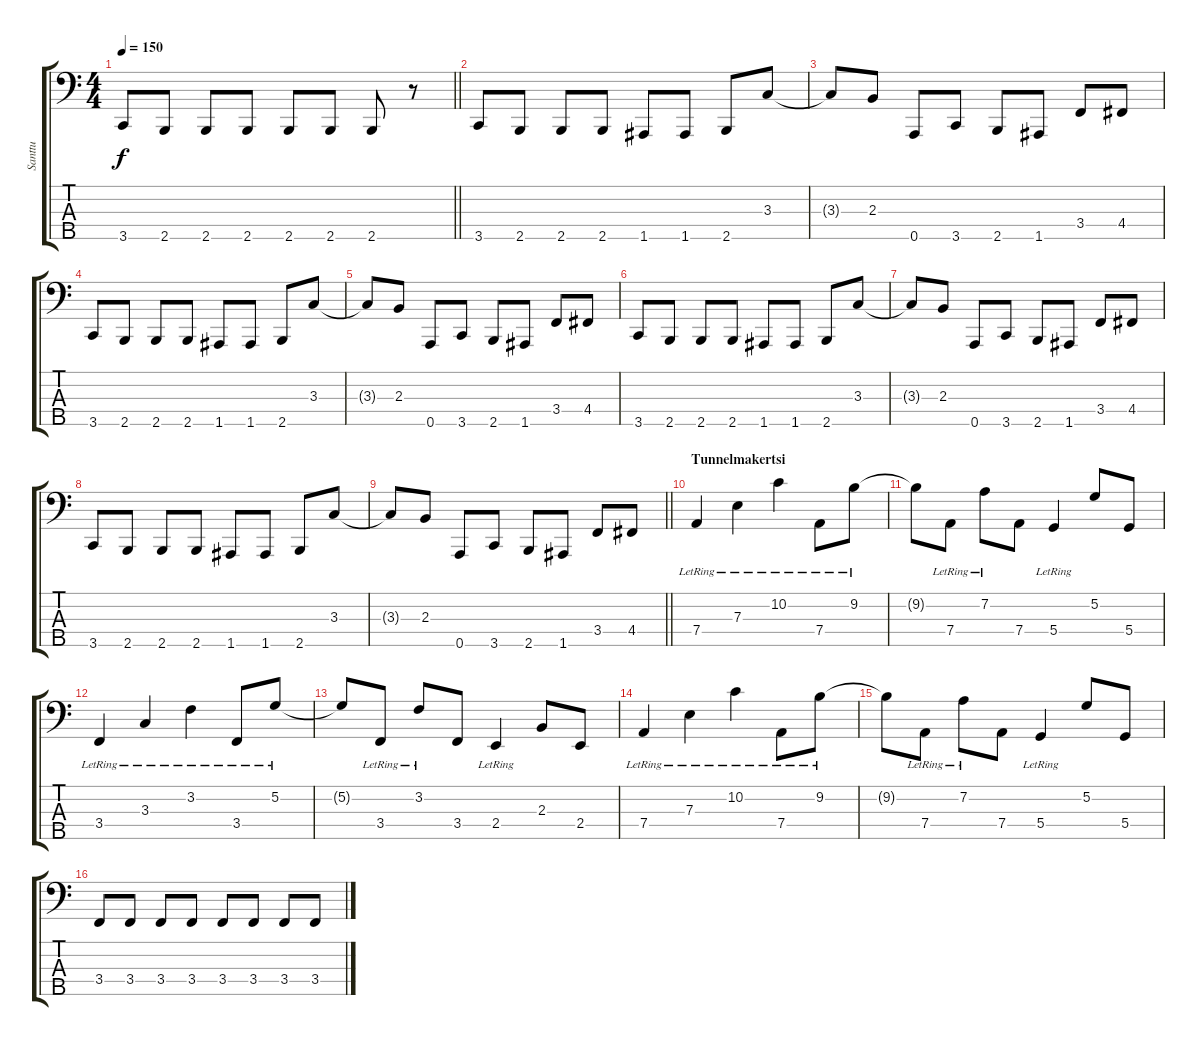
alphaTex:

\track ("Santtu" "Santtu") {instrument electricbasspick}
\staff {score tabs}
\tuning (G2 D2 A1 D1 A0) {hide}
\ts (4 4)
\tempo 150
\clef f4
\barLineRight lightlight
\ks c
3.5{t}.8{dy f} 2.5.8 2.5.8 2.5.8 2.5.8 2.5.8 2.5.8 r.8 |
\section ("" "")
3.5.8 2.5.8 2.5.8 2.5.8 1.5.8 1.5.8 2.5.8 3.3.8 |
3.3{t}.8 2.3.8 0.5.8 3.5.8 2.5.8 1.5.8 3.4.8 4.4.8 |
3.5.8 2.5.8 2.5.8 2.5.8 1.5.8 1.5.8 2.5.8 3.3.8 |
3.3{t}.8 2.3.8 0.5.8 3.5.8 2.5.8 1.5.8 3.4.8 4.4.8 |
3.5.8 2.5.8 2.5.8 2.5.8 1.5.8 1.5.8 2.5.8 3.3.8 |
3.3{t}.8 2.3.8 0.5.8 3.5.8 2.5.8 1.5.8 3.4.8 4.4.8 |
3.5.8 2.5.8 2.5.8 2.5.8 1.5.8 1.5.8 2.5.8 3.3.8 |
\barLineRight lightlight
3.3{t}.8 2.3.8 0.5.8 3.5.8 2.5.8 1.5.8 3.4.8 4.4.8 |
\section ("" "Tunnelmakertsi")
7.4{lr}.4 7.3{lr}.4 10.2{lr}.4 7.4{lr}.8 9.2{lr}.8 |
9.2{t}.8 7.4{lr}.8 7.2{lr}.8 7.4.8 5.4{lr}.4 5.2.8 5.4.8 |
3.4{lr}.4 3.3{lr}.4 3.2{lr}.4 3.4{lr}.8 5.2{lr}.8 |
5.2{t}.8 3.4{lr}.8 3.2{lr}.8 3.4.8 2.4{lr}.4 2.3.8 2.4.8 |
7.4{lr}.4 7.3{lr}.4 10.2{lr}.4 7.4{lr}.8 9.2{lr}.8 |
9.2{t}.8 7.4{lr}.8 7.2{lr}.8 7.4.8 5.4{lr}.4 5.2.8 5.4.8 |
3.4.8 3.4.8 3.4.8 3.4.8 3.4.8 3.4.8 3.4.8 3.4.8
